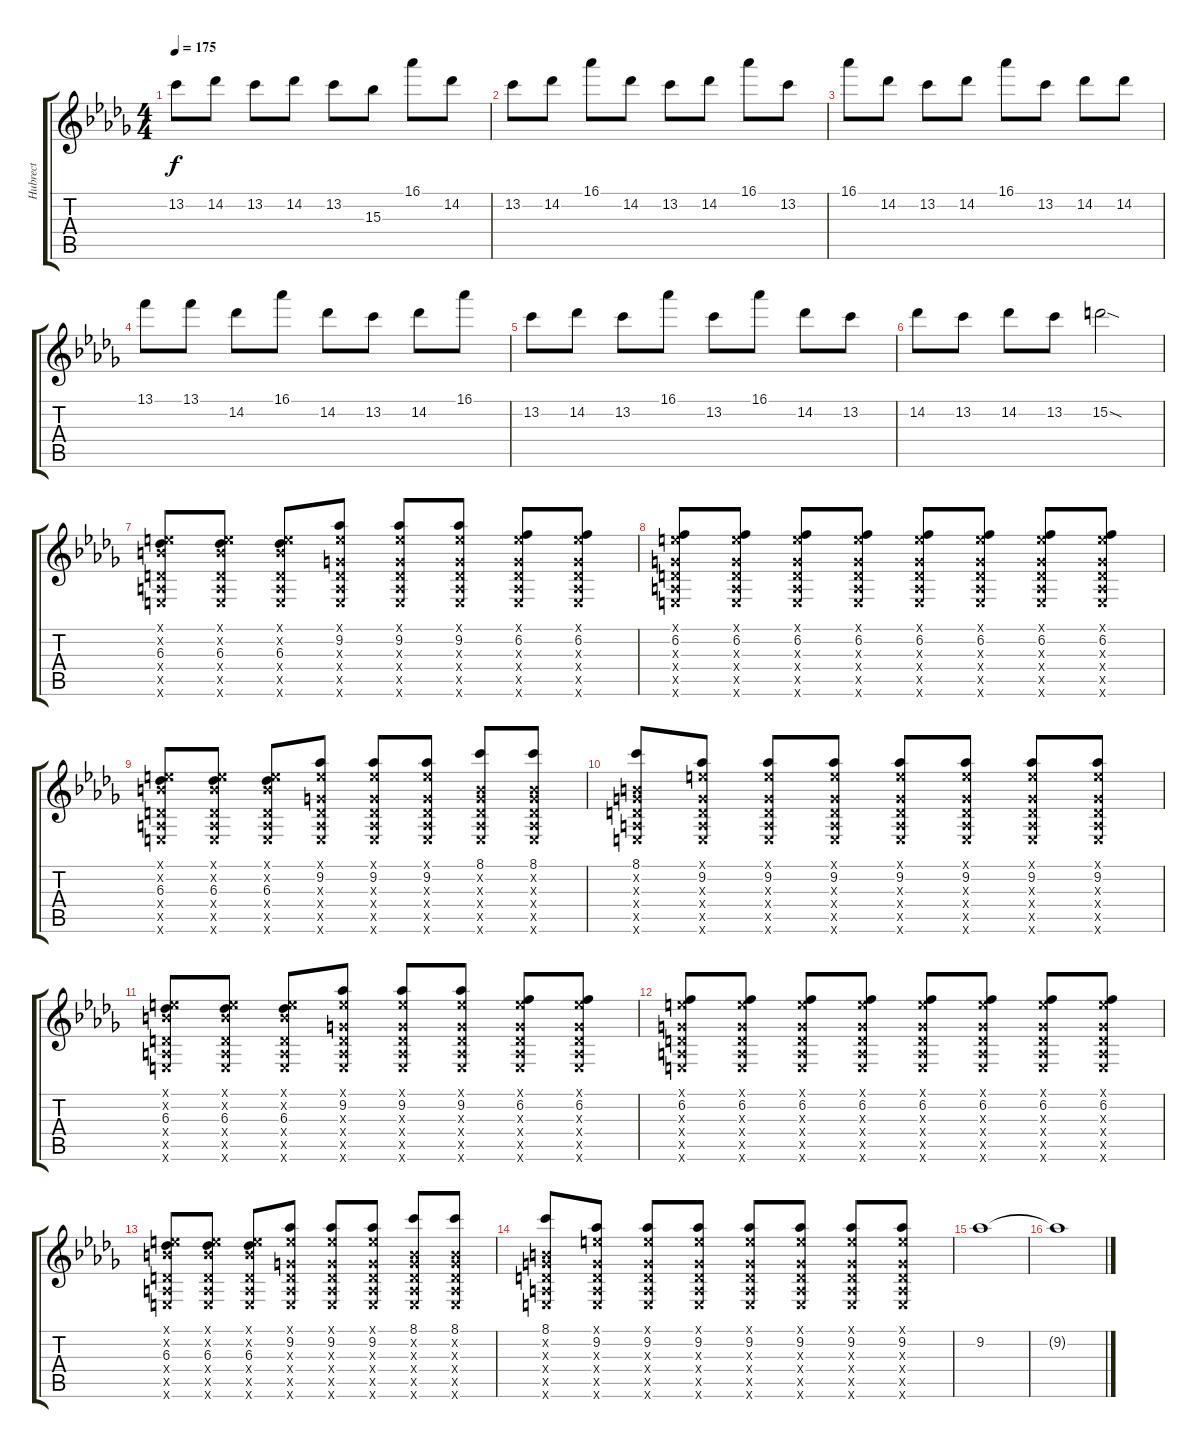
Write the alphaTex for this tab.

\track ("Hubrect" "Hubrect") {instrument distortionguitar}
\staff {score tabs}
\tuning (E4 B3 G3 D3 A2 E2) {hide}
\ts (4 4)
\tempo 175
\clef g2
\ks db
13.2.8{dy f} 14.2.8 13.2.8 14.2.8 13.2.8 15.3.8 16.1.8 14.2.8 |
13.2.8 14.2.8 16.1.8 14.2.8 13.2.8 14.2.8 16.1.8 13.2.8 |
16.1.8 14.2.8 13.2.8 14.2.8 16.1.8 13.2.8 14.2.8 14.2.8 |
13.1.8 13.1.8 14.2.8 16.1.8 14.2.8 13.2.8 14.2.8 16.1.8 |
13.2.8 14.2.8 13.2.8 16.1.8 13.2.8 16.1.8 14.2.8 13.2.8 |
14.2.8 13.2.8 14.2.8 13.2.8 15.2{sod}.2 |
(0.1{x} 0.2{x} 6.3 0.4{x} 0.5{x} 0.6{x}).8 (0.1{x} 0.2{x} 6.3 0.4{x} 0.5{x} 0.6{x}).8 (0.1{x} 0.2{x} 6.3 0.4{x} 0.5{x} 0.6{x}).8 (0.1{x} 9.2 0.3{x} 0.4{x} 0.5{x} 0.6{x}).8 (0.1{x} 9.2 0.3{x} 0.4{x} 0.5{x} 0.6{x}).8 (0.1{x} 9.2 0.3{x} 0.4{x} 0.5{x} 0.6{x}).8 (0.1{x} 6.2 0.3{x} 0.4{x} 0.5{x} 0.6{x}).8 (0.1{x} 6.2 0.3{x} 0.4{x} 0.5{x} 0.6{x}).8 |
(0.1{x} 6.2 0.3{x} 0.4{x} 0.5{x} 0.6{x}).8 (0.1{x} 6.2 0.3{x} 0.4{x} 0.5{x} 0.6{x}).8 (0.1{x} 6.2 0.3{x} 0.4{x} 0.5{x} 0.6{x}).8 (0.1{x} 6.2 0.3{x} 0.4{x} 0.5{x} 0.6{x}).8 (0.1{x} 6.2 0.3{x} 0.4{x} 0.5{x} 0.6{x}).8 (0.1{x} 6.2 0.3{x} 0.4{x} 0.5{x} 0.6{x}).8 (0.1{x} 6.2 0.3{x} 0.4{x} 0.5{x} 0.6{x}).8 (0.1{x} 6.2 0.3{x} 0.4{x} 0.5{x} 0.6{x}).8 |
(0.1{x} 0.2{x} 6.3 0.4{x} 0.5{x} 0.6{x}).8 (0.1{x} 0.2{x} 6.3 0.4{x} 0.5{x} 0.6{x}).8 (0.1{x} 0.2{x} 6.3 0.4{x} 0.5{x} 0.6{x}).8 (0.1{x} 9.2 0.3{x} 0.4{x} 0.5{x} 0.6{x}).8 (0.1{x} 9.2 0.3{x} 0.4{x} 0.5{x} 0.6{x}).8 (0.1{x} 9.2 0.3{x} 0.4{x} 0.5{x} 0.6{x}).8 (8.1 0.2{x} 0.3{x} 0.4{x} 0.5{x} 0.6{x}).8 (8.1 0.2{x} 0.3{x} 0.4{x} 0.5{x} 0.6{x}).8 |
(8.1 0.2{x} 0.3{x} 0.4{x} 0.5{x} 0.6{x}).8 (0.1{x} 9.2 0.3{x} 0.4{x} 0.5{x} 0.6{x}).8 (0.1{x} 9.2 0.3{x} 0.4{x} 0.5{x} 0.6{x}).8 (0.1{x} 9.2 0.3{x} 0.4{x} 0.5{x} 0.6{x}).8 (0.1{x} 9.2 0.3{x} 0.4{x} 0.5{x} 0.6{x}).8 (0.1{x} 9.2 0.3{x} 0.4{x} 0.5{x} 0.6{x}).8 (0.1{x} 9.2 0.3{x} 0.4{x} 0.5{x} 0.6{x}).8 (0.1{x} 9.2 0.3{x} 0.4{x} 0.5{x} 0.6{x}).8 |
(0.1{x} 0.2{x} 6.3 0.4{x} 0.5{x} 0.6{x}).8 (0.1{x} 0.2{x} 6.3 0.4{x} 0.5{x} 0.6{x}).8 (0.1{x} 0.2{x} 6.3 0.4{x} 0.5{x} 0.6{x}).8 (0.1{x} 9.2 0.3{x} 0.4{x} 0.5{x} 0.6{x}).8 (0.1{x} 9.2 0.3{x} 0.4{x} 0.5{x} 0.6{x}).8 (0.1{x} 9.2 0.3{x} 0.4{x} 0.5{x} 0.6{x}).8 (0.1{x} 6.2 0.3{x} 0.4{x} 0.5{x} 0.6{x}).8 (0.1{x} 6.2 0.3{x} 0.4{x} 0.5{x} 0.6{x}).8 |
(0.1{x} 6.2 0.3{x} 0.4{x} 0.5{x} 0.6{x}).8 (0.1{x} 6.2 0.3{x} 0.4{x} 0.5{x} 0.6{x}).8 (0.1{x} 6.2 0.3{x} 0.4{x} 0.5{x} 0.6{x}).8 (0.1{x} 6.2 0.3{x} 0.4{x} 0.5{x} 0.6{x}).8 (0.1{x} 6.2 0.3{x} 0.4{x} 0.5{x} 0.6{x}).8 (0.1{x} 6.2 0.3{x} 0.4{x} 0.5{x} 0.6{x}).8 (0.1{x} 6.2 0.3{x} 0.4{x} 0.5{x} 0.6{x}).8 (0.1{x} 6.2 0.3{x} 0.4{x} 0.5{x} 0.6{x}).8 |
(0.1{x} 0.2{x} 6.3 0.4{x} 0.5{x} 0.6{x}).8 (0.1{x} 0.2{x} 6.3 0.4{x} 0.5{x} 0.6{x}).8 (0.1{x} 0.2{x} 6.3 0.4{x} 0.5{x} 0.6{x}).8 (0.1{x} 9.2 0.3{x} 0.4{x} 0.5{x} 0.6{x}).8 (0.1{x} 9.2 0.3{x} 0.4{x} 0.5{x} 0.6{x}).8 (0.1{x} 9.2 0.3{x} 0.4{x} 0.5{x} 0.6{x}).8 (8.1 0.2{x} 0.3{x} 0.4{x} 0.5{x} 0.6{x}).8 (8.1 0.2{x} 0.3{x} 0.4{x} 0.5{x} 0.6{x}).8 |
(8.1 0.2{x} 0.3{x} 0.4{x} 0.5{x} 0.6{x}).8 (0.1{x} 9.2 0.3{x} 0.4{x} 0.5{x} 0.6{x}).8 (0.1{x} 9.2 0.3{x} 0.4{x} 0.5{x} 0.6{x}).8 (0.1{x} 9.2 0.3{x} 0.4{x} 0.5{x} 0.6{x}).8 (0.1{x} 9.2 0.3{x} 0.4{x} 0.5{x} 0.6{x}).8 (0.1{x} 9.2 0.3{x} 0.4{x} 0.5{x} 0.6{x}).8 (0.1{x} 9.2 0.3{x} 0.4{x} 0.5{x} 0.6{x}).8 (0.1{x} 9.2 0.3{x} 0.4{x} 0.5{x} 0.6{x}).8 |
9.2.1 |
9.2{t}.1
